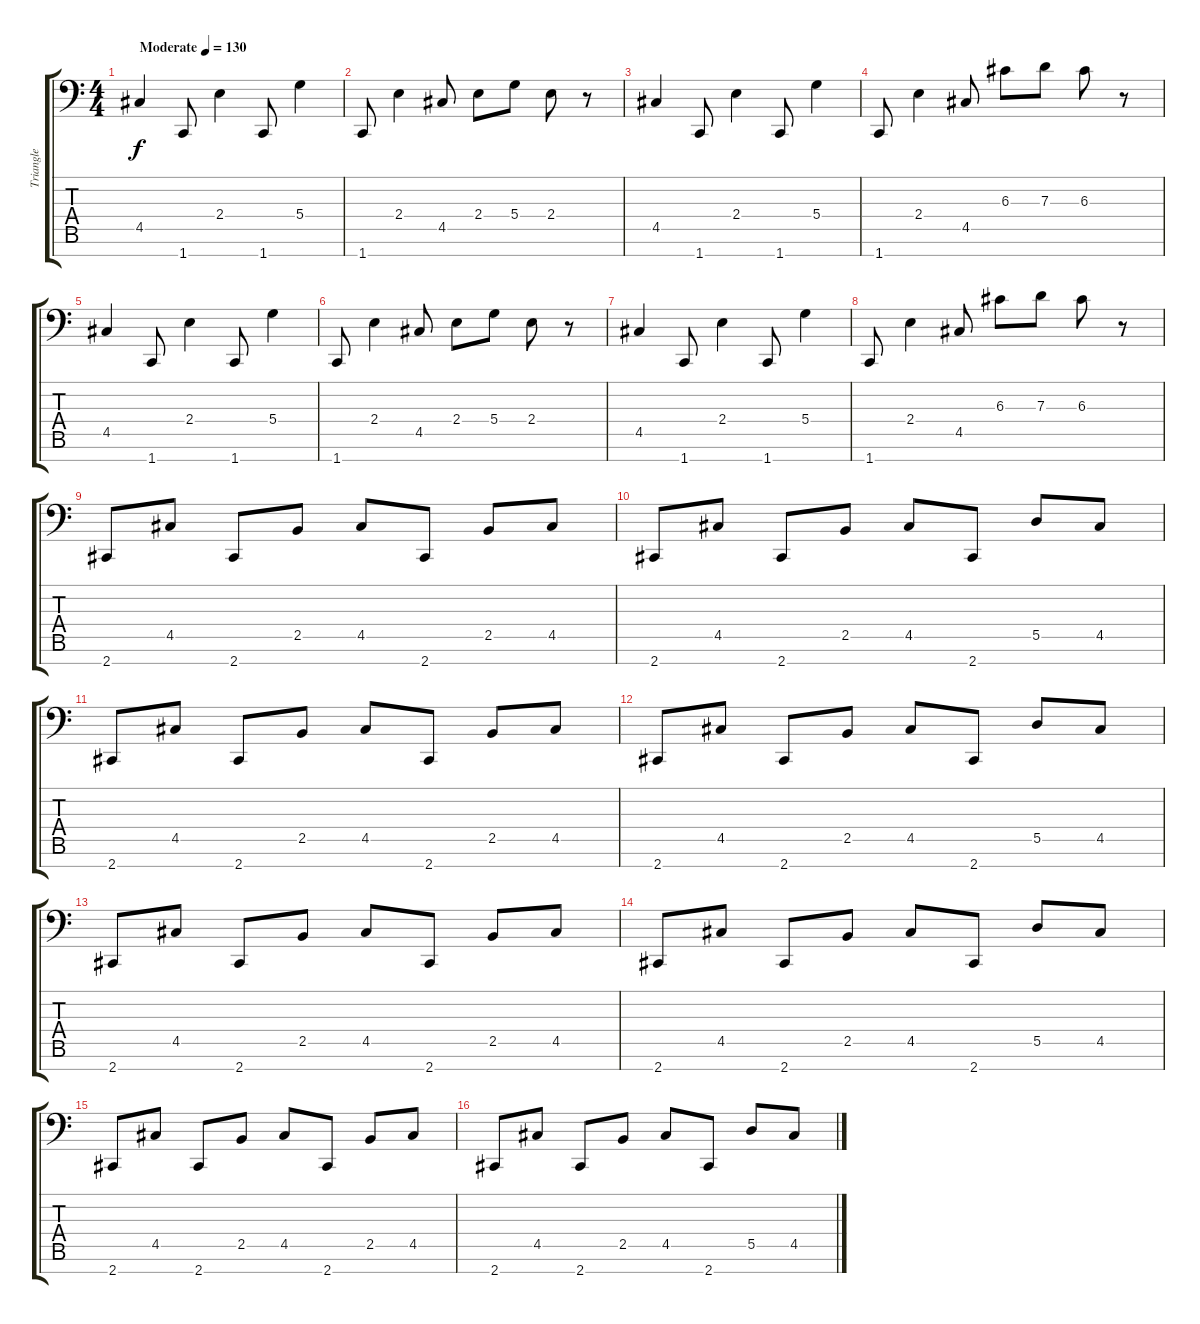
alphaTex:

\track ("Triangle" "Triangle") {instrument electricbassfinger}
\staff {score tabs}
\tuning (E3 B2 G2 D2 A1 E1 B0) {hide}
\ts (4 4)
\tempo (130 "Moderate")
\clef f4
\ks c
4.5.4{dy f instrument electricbassfinger} 1.7.8 2.4.4 1.7.8 5.4.4 |
1.7.8 2.4.4 4.5.8 2.4.8 5.4.8 2.4.8 r.8 |
4.5.4 1.7.8 2.4.4 1.7.8 5.4.4 |
1.7.8 2.4.4 4.5.8 6.3.8 7.3.8 6.3.8 r.8 |
4.5.4 1.7.8 2.4.4 1.7.8 5.4.4 |
1.7.8 2.4.4 4.5.8 2.4.8 5.4.8 2.4.8 r.8 |
4.5.4 1.7.8 2.4.4 1.7.8 5.4.4 |
1.7.8 2.4.4 4.5.8 6.3.8 7.3.8 6.3.8 r.8 |
2.7.8 4.5.8 2.7.8 2.5.8 4.5.8 2.7.8 2.5.8 4.5.8 |
2.7.8 4.5.8 2.7.8 2.5.8 4.5.8 2.7.8 5.5.8 4.5.8 |
2.7.8 4.5.8 2.7.8 2.5.8 4.5.8 2.7.8 2.5.8 4.5.8 |
2.7.8 4.5.8 2.7.8 2.5.8 4.5.8 2.7.8 5.5.8 4.5.8 |
2.7.8 4.5.8 2.7.8 2.5.8 4.5.8 2.7.8 2.5.8 4.5.8 |
2.7.8 4.5.8 2.7.8 2.5.8 4.5.8 2.7.8 5.5.8 4.5.8 |
2.7.8 4.5.8 2.7.8 2.5.8 4.5.8 2.7.8 2.5.8 4.5.8 |
2.7.8 4.5.8 2.7.8 2.5.8 4.5.8 2.7.8 5.5.8 4.5.8
